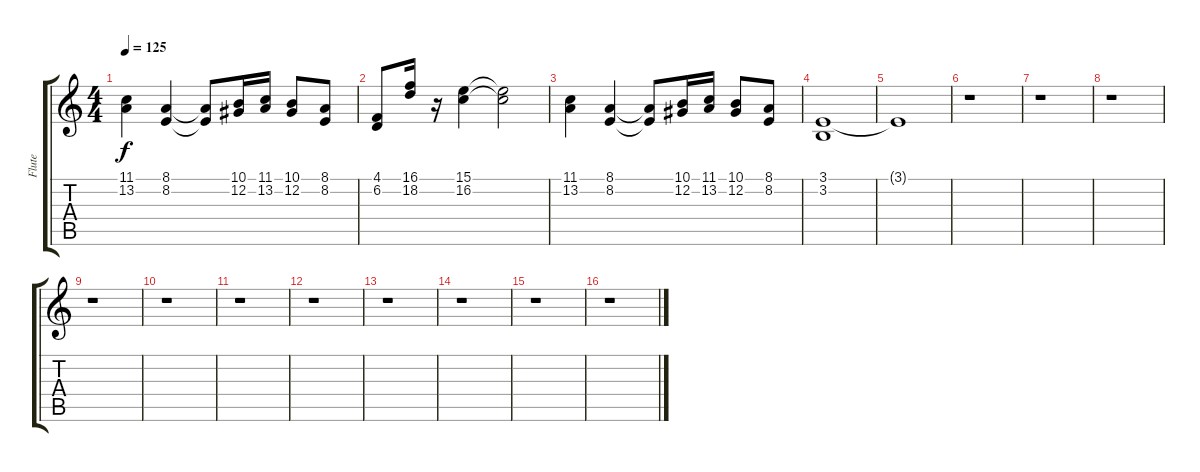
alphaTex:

\track ("Flute" "Flute") {instrument panflute}
\staff {score tabs}
\tuning (Db4 Ab3 E3 B2 Gb2 Db2) {hide}
\ts (4 4)
\tempo 125
\clef g2
\ks c
(11.1 13.2).4{dy f} (8.1 8.2).4 (8.1{t} 8.2{t}).8 (10.1 12.2).16 (11.1 13.2).16 (10.1 12.2).8 (8.1 8.2).8 |
(4.1 6.2).8 (16.1 18.2).16 r.16 (15.1 16.2).4 (15.1{t} 16.2{t}).2 |
(11.1 13.2).4 (8.1 8.2).4 (8.1{t} 8.2{t}).8 (10.1 12.2).16 (11.1 13.2).16 (10.1 12.2).8 (8.1 8.2).8 |
(3.1 3.2).1 |
3.1{t}.1 |
r.1 |
r.1 |
r.1 |
r.1 |
r.1 |
r.1 |
r.1 |
r.1 |
r.1 |
r.1 |
r.1
